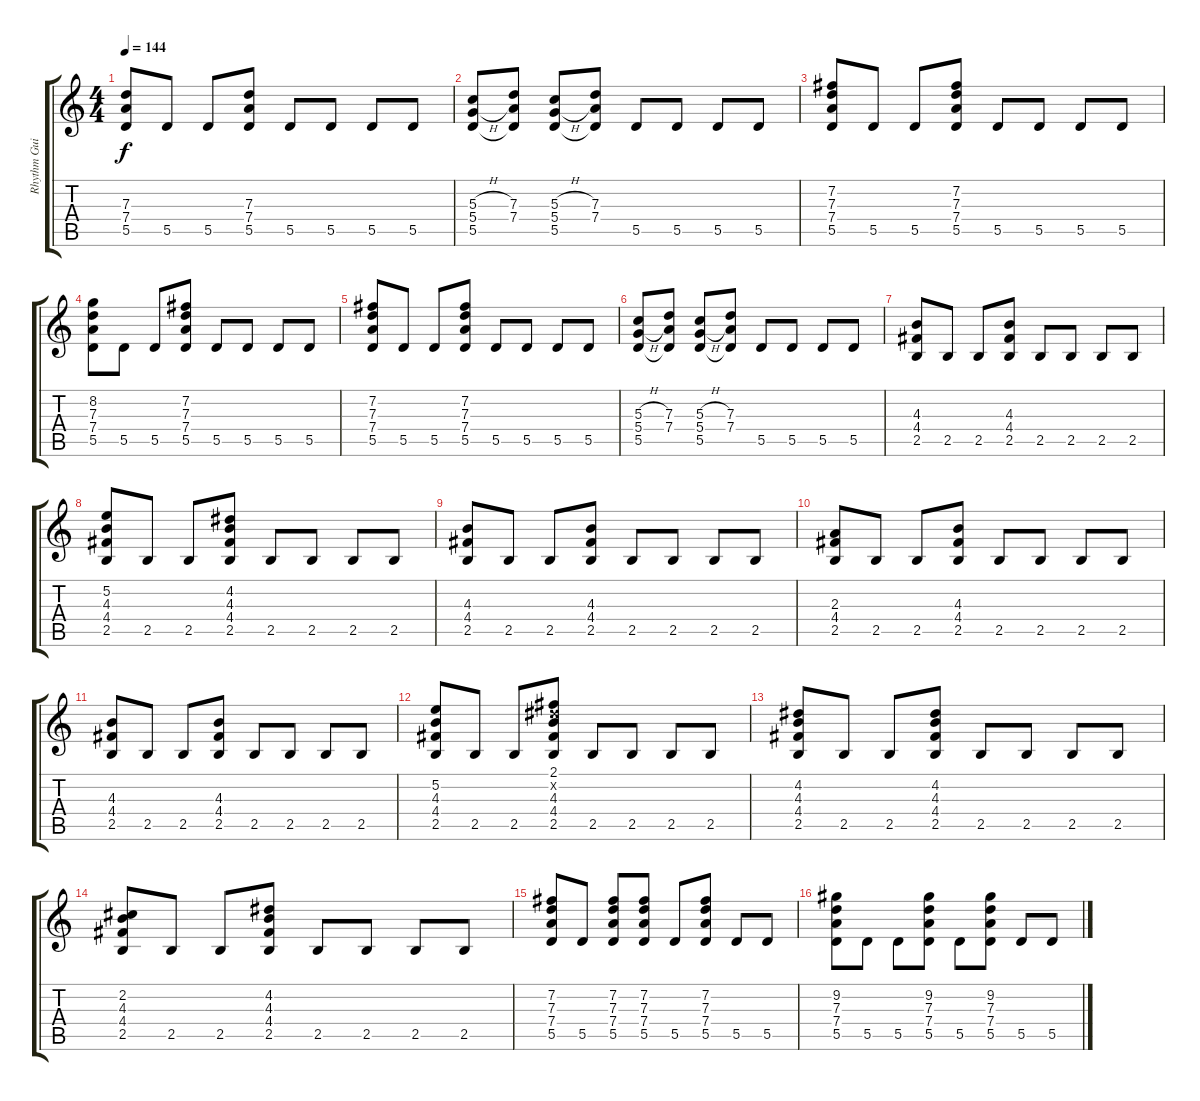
\track ("Rhythm Guitar Left" "Rhythm Gui") {instrument distortionguitar}
\staff {score tabs}
\tuning (E4 B3 G3 D3 A2 E2) {hide}
\ts (4 4)
\tempo 144
\clef g2
\ks c
(7.3 7.4 5.5).8{dy f} 5.5.8 5.5.8 (7.3 7.4 5.5).8 5.5.8 5.5.8 5.5.8 5.5.8 |
(5.3{h} 5.4{h} 5.5).8 (7.3 7.4 5.5{t}).8 (5.3{h} 5.4{h} 5.5).8 (7.3 7.4 5.5{t}).8 5.5.8 5.5.8 5.5.8 5.5.8 |
(7.2 7.3 7.4 5.5).8 5.5.8 5.5.8 (7.2 7.3 7.4 5.5).8 5.5.8 5.5.8 5.5.8 5.5.8 |
(8.2 7.3 7.4 5.5).8 5.5.8 5.5.8 (7.2 7.3 7.4 5.5).8 5.5.8 5.5.8 5.5.8 5.5.8 |
(7.2 7.3 7.4 5.5).8 5.5.8 5.5.8 (7.2 7.3 7.4 5.5).8 5.5.8 5.5.8 5.5.8 5.5.8 |
(5.3{h} 5.4{h} 5.5).8 (7.3 7.4 5.5{t}).8 (5.3{h} 5.4{h} 5.5).8 (7.3 7.4 5.5{t}).8 5.5.8 5.5.8 5.5.8 5.5.8 |
\section ("" "")
(4.3 4.4 2.5).8 2.5.8 2.5.8 (4.3 4.4 2.5).8 2.5.8 2.5.8 2.5.8 2.5.8 |
(5.2 4.3 4.4 2.5).8 2.5.8 2.5.8 (4.2 4.3 4.4 2.5).8 2.5.8 2.5.8 2.5.8 2.5.8 |
(4.3 4.4 2.5).8 2.5.8 2.5.8 (4.3 4.4 2.5).8 2.5.8 2.5.8 2.5.8 2.5.8 |
(2.3 4.4 2.5).8 2.5.8 2.5.8 (4.3 4.4 2.5).8 2.5.8 2.5.8 2.5.8 2.5.8 |
(4.3 4.4 2.5).8 2.5.8 2.5.8 (4.3 4.4 2.5).8 2.5.8 2.5.8 2.5.8 2.5.8 |
(5.2 4.3 4.4 2.5).8 2.5.8 2.5.8 (2.1 4.2{x} 4.3 4.4 2.5).8 2.5.8 2.5.8 2.5.8 2.5.8 |
(4.2 4.3 4.4 2.5).8 2.5.8 2.5.8 (4.2 4.3 4.4 2.5).8 2.5.8 2.5.8 2.5.8 2.5.8 |
(2.2 4.3 4.4 2.5).8 2.5.8 2.5.8 (4.2 4.3 4.4 2.5).8 2.5.8 2.5.8 2.5.8 2.5.8 |
\section ("" "")
(7.2 7.3 7.4 5.5).8 5.5.8 (7.2 7.3 7.4 5.5).8 (7.2 7.3 7.4 5.5).8 5.5.8 (7.2 7.3 7.4 5.5).8 5.5.8 5.5.8 |
(9.2 7.3 7.4 5.5).8 5.5.8 5.5.8 (9.2 7.3 7.4 5.5).8 5.5.8 (9.2 7.3 7.4 5.5).8 5.5.8 5.5.8
